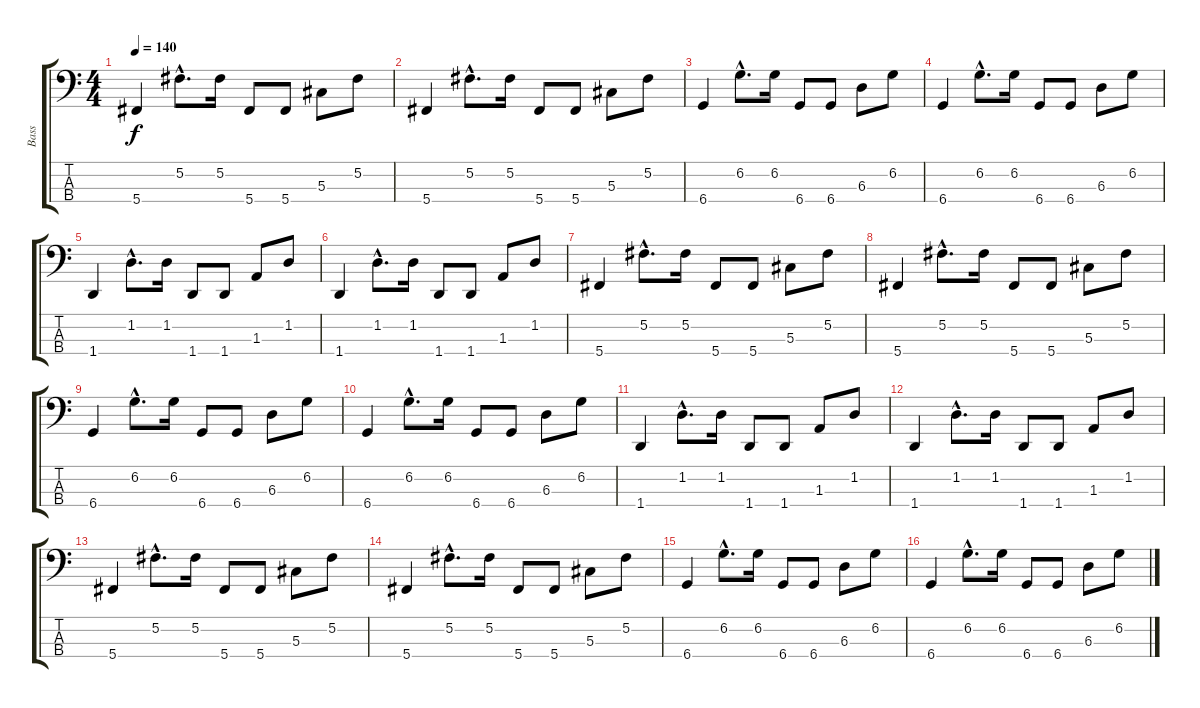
\track ("Bass" "Bass") {instrument electricbassfinger}
\staff {score tabs}
\tuning (Gb2 Db2 Ab1 Db1) {hide}
\ts (4 4)
\tempo 140
\clef f4
\ks c
5.4.4{dy f} 5.2{hac}.8{d} 5.2.16 5.4.8 5.4.8 5.3.8 5.2.8 |
5.4.4 5.2{hac}.8{d} 5.2.16 5.4.8 5.4.8 5.3.8 5.2.8 |
6.4.4 6.2{hac}.8{d} 6.2.16 6.4.8 6.4.8 6.3.8 6.2.8 |
6.4.4 6.2{hac}.8{d} 6.2.16 6.4.8 6.4.8 6.3.8 6.2.8 |
1.4.4 1.2{hac}.8{d} 1.2.16 1.4.8 1.4.8 1.3.8 1.2.8 |
1.4.4 1.2{hac}.8{d} 1.2.16 1.4.8 1.4.8 1.3.8 1.2.8 |
5.4.4 5.2{hac}.8{d} 5.2.16 5.4.8 5.4.8 5.3.8 5.2.8 |
5.4.4 5.2{hac}.8{d} 5.2.16 5.4.8 5.4.8 5.3.8 5.2.8 |
6.4.4 6.2{hac}.8{d} 6.2.16 6.4.8 6.4.8 6.3.8 6.2.8 |
6.4.4 6.2{hac}.8{d} 6.2.16 6.4.8 6.4.8 6.3.8 6.2.8 |
1.4.4 1.2{hac}.8{d} 1.2.16 1.4.8 1.4.8 1.3.8 1.2.8 |
1.4.4 1.2{hac}.8{d} 1.2.16 1.4.8 1.4.8 1.3.8 1.2.8 |
5.4.4 5.2{hac}.8{d} 5.2.16 5.4.8 5.4.8 5.3.8 5.2.8 |
5.4.4 5.2{hac}.8{d} 5.2.16 5.4.8 5.4.8 5.3.8 5.2.8 |
6.4.4 6.2{hac}.8{d} 6.2.16 6.4.8 6.4.8 6.3.8 6.2.8 |
6.4.4 6.2{hac}.8{d} 6.2.16 6.4.8 6.4.8 6.3.8 6.2.8
